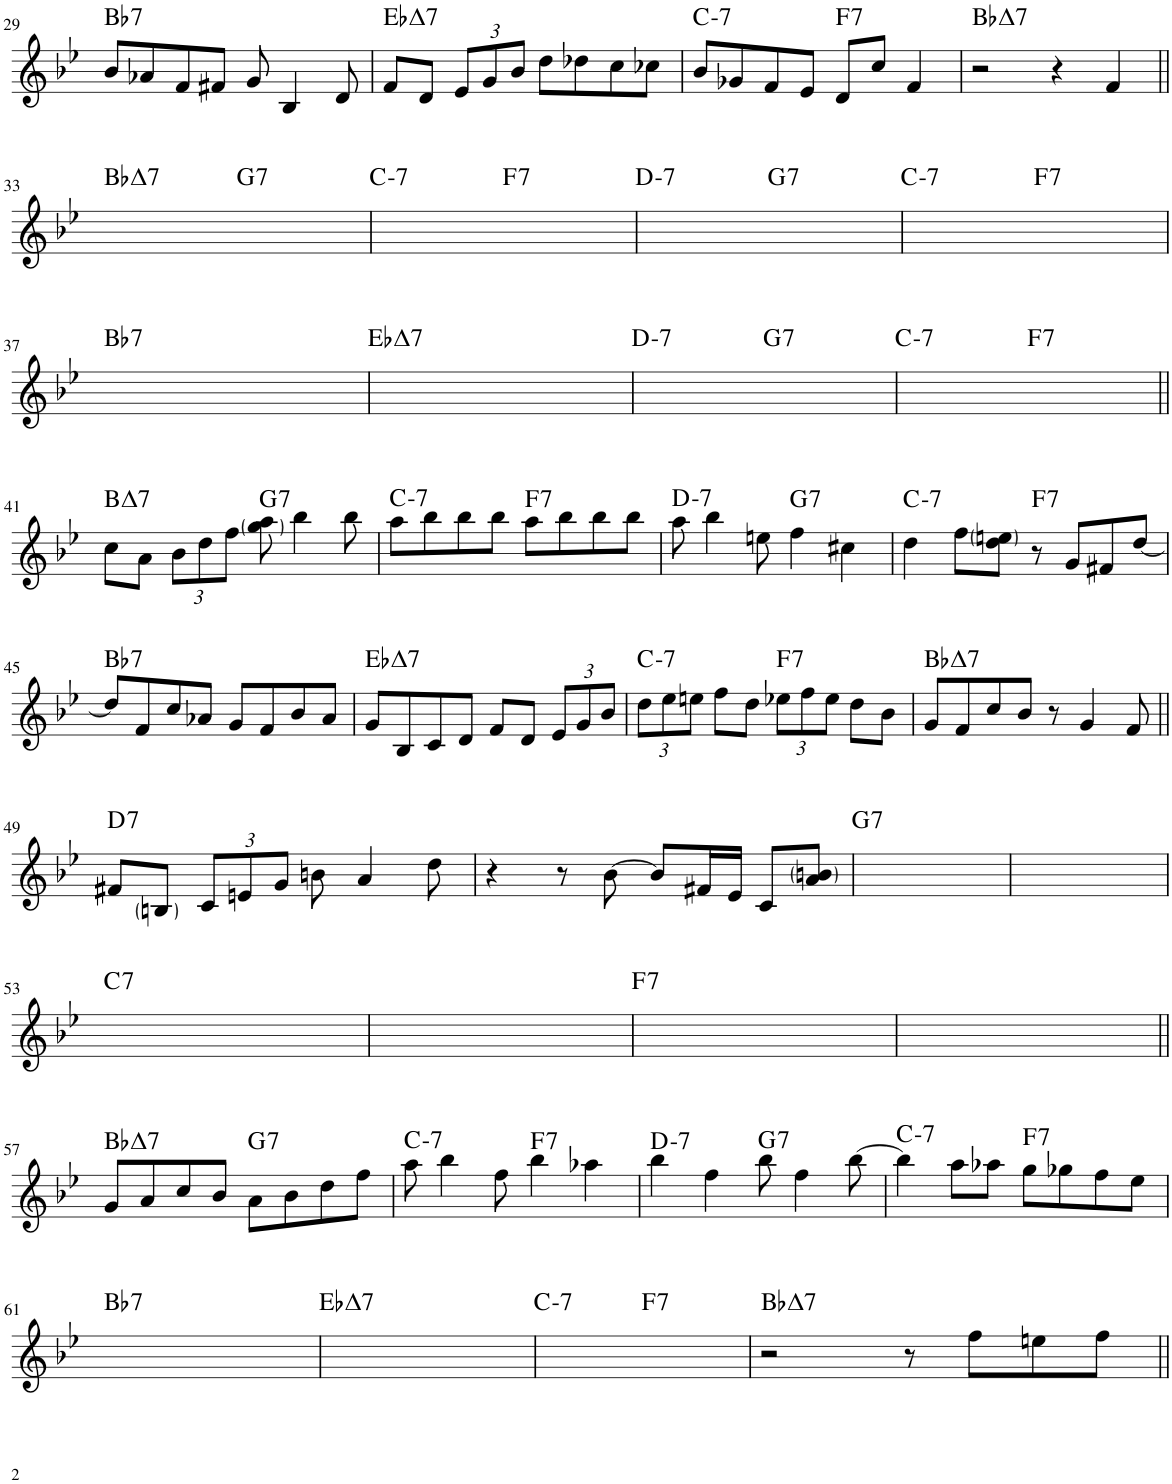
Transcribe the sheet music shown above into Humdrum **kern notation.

**kern	**harte
*part1	*part1
*staff1	*
*I"Piano	*
*I'Pno.	*
!!LO:PB:g=z
*clefG2	*
*k[b-e-]	*
*M4/4	*
=29	=29
!	!LO:H:kt=7
8b-/L	Bb:7
8a-X/	.
8f/	.
8f#X/J	.
8g/	.
4B-/	.
8d/	.
=30	=30
!	!LO:H:kt=7
8f/L	Eb:maj7
8d/J	.
*Xbrackettup	*
12e-/L	.
12g/	.
12b-/J	.
8dd\L	.
8dd-X\	.
8cc\	.
8cc-X\J	.
=31	=31
!	!LO:H:kt=7
8b-/L	C:min7
8g-X/	.
8f/	.
8e-/J	.
!	!LO:H:kt=7
8d/L	F:7
8cc/J	.
4f/	.
=32	=32
!	!LO:H:kt=7
2r	Bb:maj7
4r	.
4f/	.
!!LO:LB:g=z
=33||	=33||
!	!LO:H:kt=7
*^	*
1ryy	2ryy	Bb:maj7
!	!	!LO:H:kt=7
.	2ryy	G:7
=34	=34	=34
!	!	!LO:H:kt=7
1ryy	2ryy	C:min7
!	!	!LO:H:kt=7
.	2ryy	F:7
=35	=35	=35
!	!	!LO:H:kt=7
1ryy	2ryy	D:min7
!	!	!LO:H:kt=7
.	2ryy	G:7
=36	=36	=36
!	!	!LO:H:kt=7
1ryy	2ryy	C:min7
!	!	!LO:H:kt=7
.	2ryy	F:7
!!LO:LB:g=z	!!
=37	=37	=37
!	!	!LO:H:kt=7
*v	*v	*
1ryy	Bb:7
=38	=38
!	!LO:H:kt=7
1ryy	Eb:maj7
=39	=39
!	!LO:H:kt=7
*^	*
1ryy	2ryy	D:min7
!	!	!LO:H:kt=7
.	2ryy	G:7
=40	=40	=40
!	!	!LO:H:kt=7
1ryy	2ryy	C:min7
!	!	!LO:H:kt=7
.	2ryy	F:7
!!LO:LB:g=z	!!
=41||	=41||	=41||
!	!	!LO:H:kt=7
*v	*v	*
8cc\L	B:maj7
8a\J	.
12b-\L	.
12dd\	.
12ff\J	.
!	!LO:H:kt=7
8gg\ 8aa\	G:7
4bb-\	.
8bb-\	.
=42	=42
!	!LO:H:kt=7
8aa\L	C:min7
8bb-\	.
8bb-\	.
8bb-\J	.
!	!LO:H:kt=7
8aa\L	F:7
8bb-\	.
8bb-\	.
8bb-\J	.
=43	=43
!	!LO:H:kt=7
8aa\	D:min7
4bb-\	.
8een\	.
!	!LO:H:kt=7
4ff\	G:7
4cc#X\	.
=44	=44
!	!LO:H:kt=7
4dd\	C:min7
8ff\L	.
8dd\ 8een\J	.
!	!LO:H:kt=7
8r	F:7
8g/L	.
8f#X/	.
[8dd/J	.
!!LO:LB:g=z
=45	=45
!	!LO:H:kt=7
8dd/L]	Bb:7
8f/	.
8cc/	.
8a-X/J	.
8g/L	.
8f/	.
8b-/	.
8a-/J	.
=46	=46
!	!LO:H:kt=7
8g/L	Eb:maj7
8B-/	.
8c/	.
8d/J	.
8f/L	.
8d/J	.
12e-/L	.
12g/	.
12b-/J	.
=47	=47
!	!LO:H:kt=7
12dd\L	C:min7
12ee-\	.
12een\J	.
8ff\L	.
8dd\J	.
!	!LO:H:kt=7
12ee-X\L	F:7
12ff\	.
12ee-\J	.
8dd\L	.
8b-\J	.
=48	=48
!	!LO:H:kt=7
8g/L	Bb:maj7
8f/	.
8cc/	.
8b-/J	.
8r	.
4g/	.
8f/	.
!!LO:LB:g=z
=49||	=49||
!	!LO:H:kt=7
8f#X/L	D:7
8Bn/J	.
12c/L	.
12en/	.
12g/J	.
8bn\	.
4a/	.
8dd\	.
=50	=50
4r	.
8r	.
[8b-\	.
8b-/L]	.
16f#X/L	.
16e-/JJ	.
8c/L	.
8a/ 8bn/J	.
=51	=51
!	!LO:H:kt=7
1ryy	G:7
=52	=52
1ryy	.
!!LO:LB:g=z
=53	=53
!	!LO:H:kt=7
1ryy	C:7
=54	=54
1ryy	.
=55	=55
!	!LO:H:kt=7
1ryy	F:7
=56	=56
1ryy	.
!!LO:LB:g=z
=57||	=57||
!	!LO:H:kt=7
8g/L	Bb:maj7
8a/	.
8cc/	.
8b-/J	.
!	!LO:H:kt=7
8a\L	G:7
8b-\	.
8dd\	.
8ff\J	.
=58	=58
!	!LO:H:kt=7
8aa\	C:min7
4bb-\	.
8ff\	.
!	!LO:H:kt=7
4bb-\	F:7
4aa-X\	.
=59	=59
!	!LO:H:kt=7
4bb-\	D:min7
4ff\	.
!	!LO:H:kt=7
8bb-\	G:7
4ff\	.
[8bb-\	.
=60	=60
!	!LO:H:kt=7
4bb-\]	C:min7
8aa\L	.
8aa-X\J	.
!	!LO:H:kt=7
8gg\L	F:7
8gg-X\	.
8ff\	.
8ee-\J	.
!!LO:LB:g=z
=61	=61
!	!LO:H:kt=7
1ryy	Bb:7
=62	=62
!	!LO:H:kt=7
1ryy	Eb:maj7
=63	=63
!	!LO:H:kt=7
*^	*
1ryy	2ryy	C:min7
!	!	!LO:H:kt=7
.	2ryy	F:7
=64	=64	=64
!	!	!LO:H:kt=7
*v	*v	*
2r	Bb:maj7
8r	.
8ff\L	.
8een\	.
8ff\J	.
=||	=||
*-	*-
